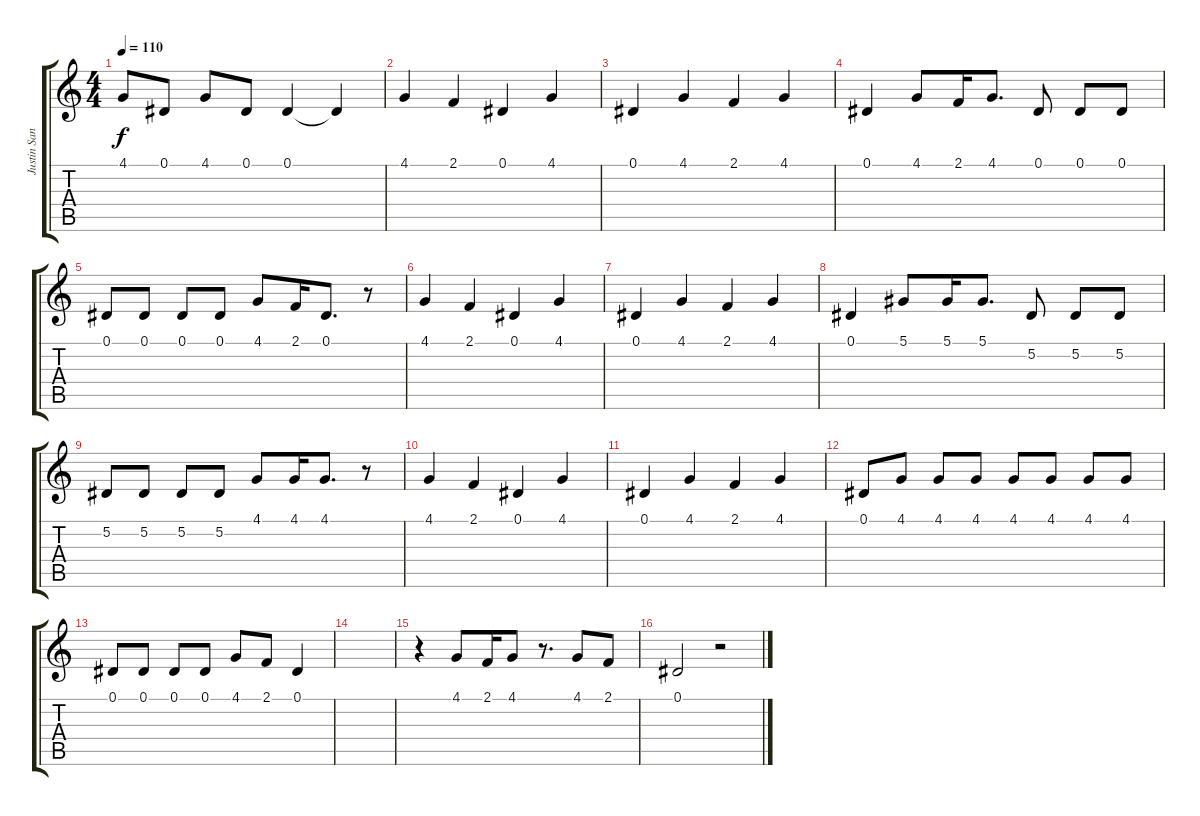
\track ("Justin Sane Vocals" "Justin San") {instrument violin}
\staff {score tabs}
\tuning (Eb4 Bb3 Gb3 Db3 Ab2 Eb2) {hide}
\ts (4 4)
\tempo 110
\clef g2
\ks c
4.1.8{dy f} 0.1.8 4.1.8 0.1.8 0.1.4 0.1{t}.4 |
4.1.4 2.1.4 0.1.4 4.1.4 |
0.1.4 4.1.4 2.1.4 4.1.4 |
0.1.4 4.1.8 2.1.16 4.1.8{d} 0.1.8 0.1.8 0.1.8 |
0.1.8 0.1.8 0.1.8 0.1.8 4.1.8 2.1.16 0.1.8{d} r.8 |
4.1.4 2.1.4 0.1.4 4.1.4 |
0.1.4 4.1.4 2.1.4 4.1.4 |
0.1.4 5.1.8 5.1.16 5.1.8{d} 5.2.8 5.2.8 5.2.8 |
5.2.8 5.2.8 5.2.8 5.2.8 4.1.8 4.1.16 4.1.8{d} r.8 |
4.1.4 2.1.4 0.1.4 4.1.4 |
0.1.4 4.1.4 2.1.4 4.1.4 |
0.1.8 4.1.8 4.1.8 4.1.8 4.1.8 4.1.8 4.1.8 4.1.8 |
0.1.8 0.1.8 0.1.8 0.1.8 4.1.8 2.1.8 0.1.4 |
|
r.4 4.1.8 2.1.16 4.1.8 r.8{d} 4.1.8 2.1.8 |
0.1.2 r.2
